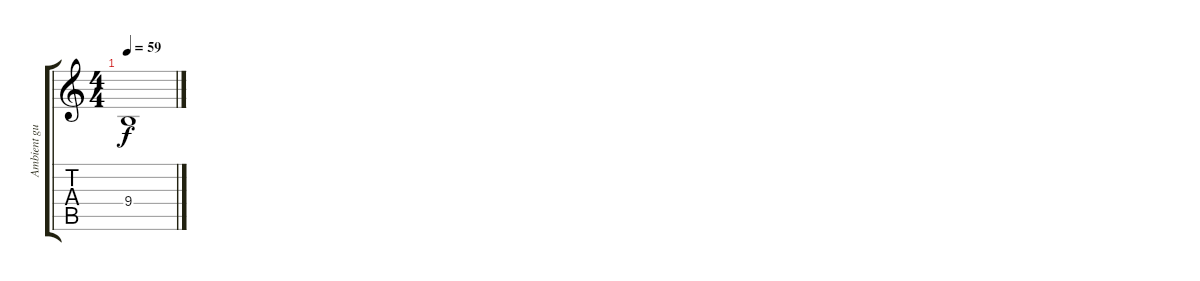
\track ("Ambient guitar 2" "Ambient gu") {instrument pad5bowed}
\staff {score tabs}
\tuning (E4 B3 G3 D3 A2 D2) {hide}
\ts (4 4)
\tempo 59
\clef g2
\ks c
9.4{t}.1{dy f}
